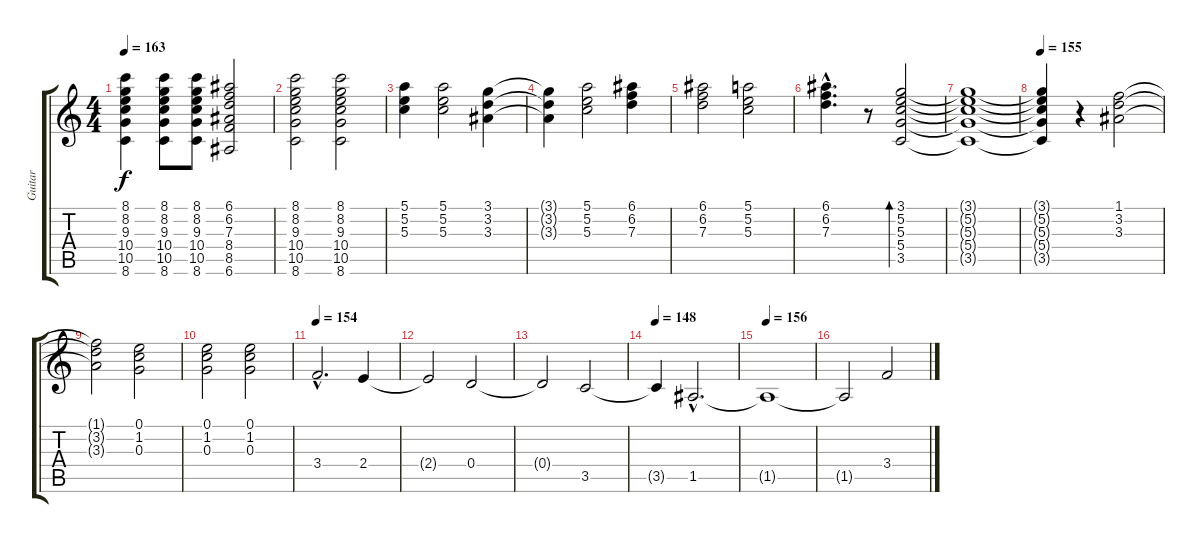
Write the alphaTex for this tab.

\track ("Guitar" "Guitar") {instrument overdrivenguitar}
\staff {score tabs}
\tuning (E4 B3 G3 D3 A2 E2) {hide}
\ts (4 4)
\tempo 163
\clef g2
\ks c
(8.1 8.2 9.3 10.4 10.5 8.6).4{dy f} (8.1 8.2 9.3 10.4 10.5 8.6).8 (8.1 8.2 9.3 10.4 10.5 8.6).8 (6.1 6.2 7.3 8.4 8.5 6.6).2 |
(8.1 8.2 9.3 10.4 10.5 8.6).2 (8.1 8.2 9.3 10.4 10.5 8.6).2 |
(5.1 5.2 5.3).4 (5.1 5.2 5.3).2 (3.1 3.2 3.3).4 |
(3.1{t} 3.2{t} 3.3{t}).4 (5.1 5.2 5.3).2 (6.1 6.2 7.3).4 |
(6.1 6.2 7.3).2 (5.1 5.2 5.3).2 |
(6.1{hac} 6.2{hac} 7.3{hac}).4{d} r.8 (3.1 5.2 5.3 5.4 3.5).2{bd 240} |
(3.1{t} 5.2{t} 5.3{t} 5.4{t} 3.5{t}).1 |
\tempo 155
(3.1{t} 5.2{t} 5.3{t} 5.4{t} 3.5{t}).4 r.4 (1.1 3.2 3.3).2 |
(1.1{t} 3.2{t} 3.3{t}).2 (0.1 1.2 0.3).2 |
(0.1 1.2 0.3).2 (0.1 1.2 0.3).2 |
\tempo 154
3.4{hac}.2{d} 2.4.4 |
2.4{t}.2 0.4.2 |
0.4{t}.2 3.5.2 |
\tempo 148
3.5{t}.4 1.5{hac}.2{d} |
\tempo 156
1.5{t}.1 |
1.5{t}.2 3.4.2
